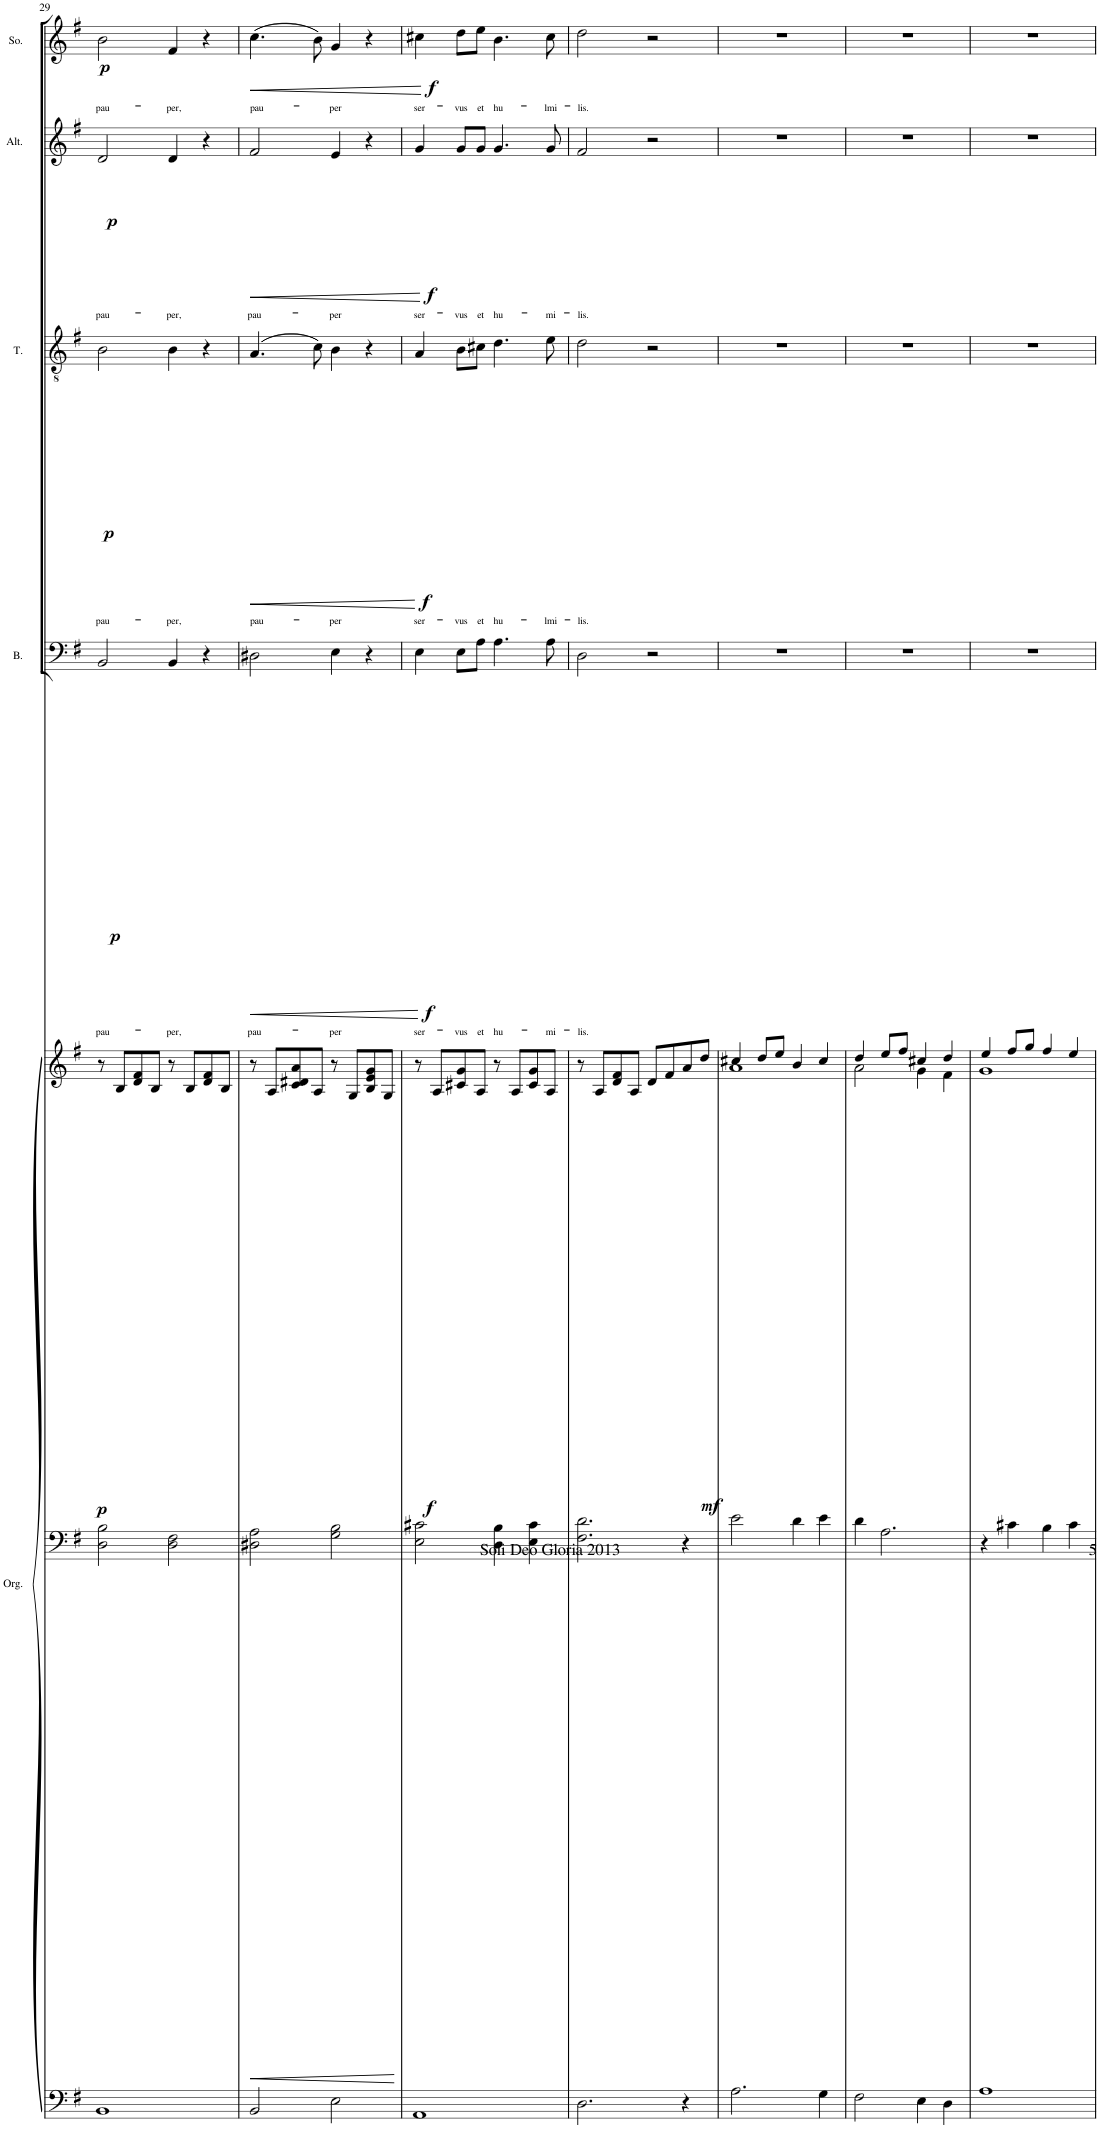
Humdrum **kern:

**kern	**kern	**kern	**dynam	**kern	**text	**dynam	**kern	**text	**dynam	**kern	**text	**dynam	**kern	**text	**dynam
*part5	*part5	*part5	*part5	*part4	*part4	*part4	*part3	*part3	*part3	*part2	*part2	*part2	*part1	*part1	*part1
*staff7	*staff6	*staff5	*staff5/6/7	*staff4	*staff4	*staff4	*staff3	*staff3	*staff3	*staff2	*staff2	*staff2	*staff1	*staff1	*staff1
*I"Orgue	*	*	*	*I"Basse	*	*	*I"Ténor	*	*	*I"Alto	*	*	*I"Soprano	*	*
*I'Org.	*	*	*	*I'B.	*	*	*I'T.	*	*	*I'Alt.	*	*	*I'So.	*	*
!!LO:PB:g=z
*clefF4	*clefF4	*clefG2	*	*clefF4	*	*	*clefGv2	*	*	*clefG2	*	*	*clefG2	*	*
*k[f#]	*k[f#]	*k[f#]	*	*k[f#]	*	*	*k[f#]	*	*	*k[f#]	*	*	*k[f#]	*	*
*M4/4	*M4/4	*M4/4	*	*M4/4	*	*	*M4/4	*	*	*M4/4	*	*	*M4/4	*	*
=29	=29	=29	=29	=29	=29	=29	=29	=29	=29	=29	=29	=29	=29	=29	=29
!	!	!	!LO:DY:b	!	!LO:LY:b	!LO:DY:b	!	!LO:LY:b	!LO:DY:b	!	!LO:LY:b	!LO:DY:b	!	!LO:LY:b	!LO:DY:b
1BB	2D\ 2B\	8r	p	2BB/	pau-	p	2B\	pau-	p	2d/	pau-	p	2b\	pau-	p
.	.	8B/L	.	.	.	.	.	.	.	.	.	.	.	.	.
.	.	8d/ 8f#/	.	.	.	.	.	.	.	.	.	.	.	.	.
.	.	8B/J	.	.	.	.	.	.	.	.	.	.	.	.	.
!	!	!	!	!	!LO:LY:b	!	!	!LO:LY:b	!	!	!LO:LY:b	!	!	!LO:LY:b	!
.	2D\ 2F#\	8r	.	4BB/	-per,	.	4B\	-per,	.	4d/	-per,	.	4f#/	-per,	.
.	.	8B/L	.	.	.	.	.	.	.	.	.	.	.	.	.
.	.	8d/ 8f#/	.	4r	.	.	4r	.	.	4r	.	.	4r	.	.
.	.	8B/J	.	.	.	.	.	.	.	.	.	.	.	.	.
=30	=30	=30	=30	=30	=30	=30	=30	=30	=30	=30	=30	=30	=30	=30	=30
!	!	!	!	!	!LO:LY:b	!LO:HP:b	!	!LO:LY:b	!LO:HP:b	!	!LO:LY:b	!LO:HP:b	!	!LO:LY:b	!LO:HP:b
2BB/	2D#X\ 2A\	8r	.	2D#X\	pau-	<	(4.A/	pau-	<	2f#/	pau-	<	(4.cc\	pau-	<
.	.	8A/L	.	.	.	.	.	.	.	.	.	.	.	.	.
.	.	8c/ 8d#X/ 8a/	.	.	.	.	.	.	.	.	.	.	.	.	.
.	.	8A/J	.	.	.	.	8c\)	.	.	.	.	.	8b\)	.	.
!	!	!	!	!	!LO:LY:b	!	!	!LO:LY:b	!	!	!LO:LY:b	!	!	!LO:LY:b	!
2E\	2G\ 2B\	8r	.	4E\	-per	.	4B\	-per	.	4e/	-per	.	4g/	-per	.
.	.	8G/L	.	.	.	.	.	.	.	.	.	.	.	.	.
.	.	8B/ 8e/ 8g/	.	4r	.	.	4r	.	.	4r	.	.	4r	.	.
.	.	8G/J	.	.	.	.	.	.	.	.	.	.	.	.	.
.	.	.	.	.	.	[	.	.	[	.	.	[	.	.	[
=31	=31	=31	=31	=31	=31	=31	=31	=31	=31	=31	=31	=31	=31	=31	=31
!	!	!	!LO:DY:b	!	!LO:LY:b	!LO:DY:b	!	!LO:LY:b	!LO:DY:b	!	!LO:LY:b	!LO:DY:b	!	!LO:LY:b	!LO:DY:b
1AA	2E\ 2c#X\	8r	f	4E\	ser-	f	4A/	ser-	f	4g/	ser-	f	4cc#X\	ser-	f
.	.	8A/L	.	.	.	.	.	.	.	.	.	.	.	.	.
!	!	!	!	!	!LO:LY:b	!	!	!LO:LY:b	!	!	!LO:LY:b	!	!	!LO:LY:b	!
.	.	8c#X/ 8g/	.	8E\L	-vus	.	8B\L	-vus	.	8g/L	-vus	.	8dd\L	-vus	.
!	!	!	!	!	!LO:LY:b	!	!	!LO:LY:b	!	!	!LO:LY:b	!	!	!LO:LY:b	!
.	.	8A/J	.	8A\J	et	.	8c#X\J	et	.	8g/J	et	.	8ee\J	et	.
!	!	!	!	!	!LO:LY:b	!	!	!LO:LY:b	!	!	!LO:LY:b	!	!	!LO:LY:b	!
.	4D\ 4B\	8r	.	4.A\	hu-	.	4.d\	hu-	.	4.g/	hu-	.	4.b\	hu-	.
.	.	8A/L	.	.	.	.	.	.	.	.	.	.	.	.	.
.	4E\ 4c#\	8c#/ 8g/	.	.	.	.	.	.	.	.	.	.	.	.	.
!	!	!	!	!	!LO:LY:b	!	!	!LO:LY:b	!	!	!LO:LY:b	!	!	!LO:LY:b	!
.	.	8A/J	.	8A\	-mi-	.	8e\	-lmi-	.	8g/	-mi-	.	8cc#\	-lmi-	.
=32	=32	=32	=32	=32	=32	=32	=32	=32	=32	=32	=32	=32	=32	=32	=32
!	!	!	!	!	!LO:LY:b	!	!	!LO:LY:b	!	!	!LO:LY:b	!	!	!LO:LY:b	!
2.D\	2.F#\ 2.d\	8r	.	2D\	-lis.	.	2d\	-lis.	.	2f#/	-lis.	.	2dd\	-lis.	.
.	.	8A/L	.	.	.	.	.	.	.	.	.	.	.	.	.
.	.	8d/ 8f#/	.	.	.	.	.	.	.	.	.	.	.	.	.
.	.	8A/J	.	.	.	.	.	.	.	.	.	.	.	.	.
.	.	8d/L	.	2r	.	.	2r	.	.	2r	.	.	2r	.	.
.	.	8f#/	.	.	.	.	.	.	.	.	.	.	.	.	.
4r	4r	8a/	.	.	.	.	.	.	.	.	.	.	.	.	.
.	.	8dd/J	.	.	.	.	.	.	.	.	.	.	.	.	.
=33	=33	=33	=33	=33	=33	=33	=33	=33	=33	=33	=33	=33	=33	=33	=33
*	*	*^	*	*	*	*	*	*	*	*	*	*	*	*	*
!	!	!	!	!LO:DY:b	!	!	!	!	!	!	!	!	!	!	!	!
2.A\	2e\	4cc#X/	1a	mf	1r	.	.	1r	.	.	1r	.	.	1r	.	.
.	.	8dd/L	.	.	.	.	.	.	.	.	.	.	.	.	.	.
.	.	8ee/J	.	.	.	.	.	.	.	.	.	.	.	.	.	.
.	4d\	4b/	.	.	.	.	.	.	.	.	.	.	.	.	.	.
4G\	4e\	4cc#/	.	.	.	.	.	.	.	.	.	.	.	.	.	.
=34	=34	=34	=34	=34	=34	=34	=34	=34	=34	=34	=34	=34	=34	=34	=34	=34
2F#\	4d\	4dd/	2a\	.	1r	.	.	1r	.	.	1r	.	.	1r	.	.
.	2.A\	8ee/L	.	.	.	.	.	.	.	.	.	.	.	.	.	.
.	.	8ff#/J	.	.	.	.	.	.	.	.	.	.	.	.	.	.
4E\	.	4cc#X/	4g\	.	.	.	.	.	.	.	.	.	.	.	.	.
4D\	.	4dd/	4f#\	.	.	.	.	.	.	.	.	.	.	.	.	.
=35	=35	=35	=35	=35	=35	=35	=35	=35	=35	=35	=35	=35	=35	=35	=35	=35
1A	4r	4ee/	1g	.	1r	.	.	1r	.	.	1r	.	.	1r	.	.
.	4c#X\	8ff#/L	.	.	.	.	.	.	.	.	.	.	.	.	.	.
.	.	8gg/J	.	.	.	.	.	.	.	.	.	.	.	.	.	.
.	4B\	4ff#/	.	.	.	.	.	.	.	.	.	.	.	.	.	.
.	4c#\	4ee/	.	.	.	.	.	.	.	.	.	.	.	.	.	.
*	*	*v	*v	*	*	*	*	*	*	*	*	*	*	*	*	*
=	=	=	=	=	=	=	=	=	=	=	=	=	=	=	=
*-	*-	*-	*-	*-	*-	*-	*-	*-	*-	*-	*-	*-	*-	*-	*-
